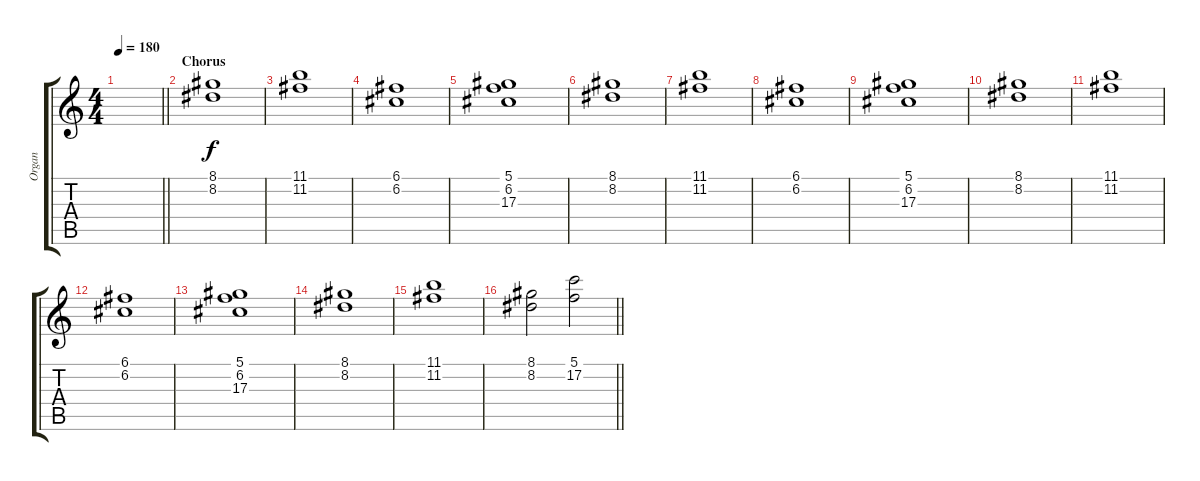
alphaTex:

\track ("Organ" "Organ") {instrument rockorgan}
\staff {score tabs}
\tuning (C5 G4 Eb4 Bb3 F3 C3) {hide}
\ts (4 4)
\tempo 180
\clef g2
\barLineRight lightlight
\ks c
|
\section ("" "Chorus")
(8.1 8.2).1 |
(11.1 11.2).1 |
(6.1 6.2).1 |
(5.1 6.2 17.3).1 |
(8.1 8.2).1 |
(11.1 11.2).1 |
(6.1 6.2).1 |
(5.1 6.2 17.3).1 |
(8.1 8.2).1 |
(11.1 11.2).1 |
(6.1 6.2).1 |
(5.1 6.2 17.3).1 |
(8.1 8.2).1 |
(11.1 11.2).1 |
\barLineRight lightlight
(8.1 8.2).2 (5.1 17.2).2
